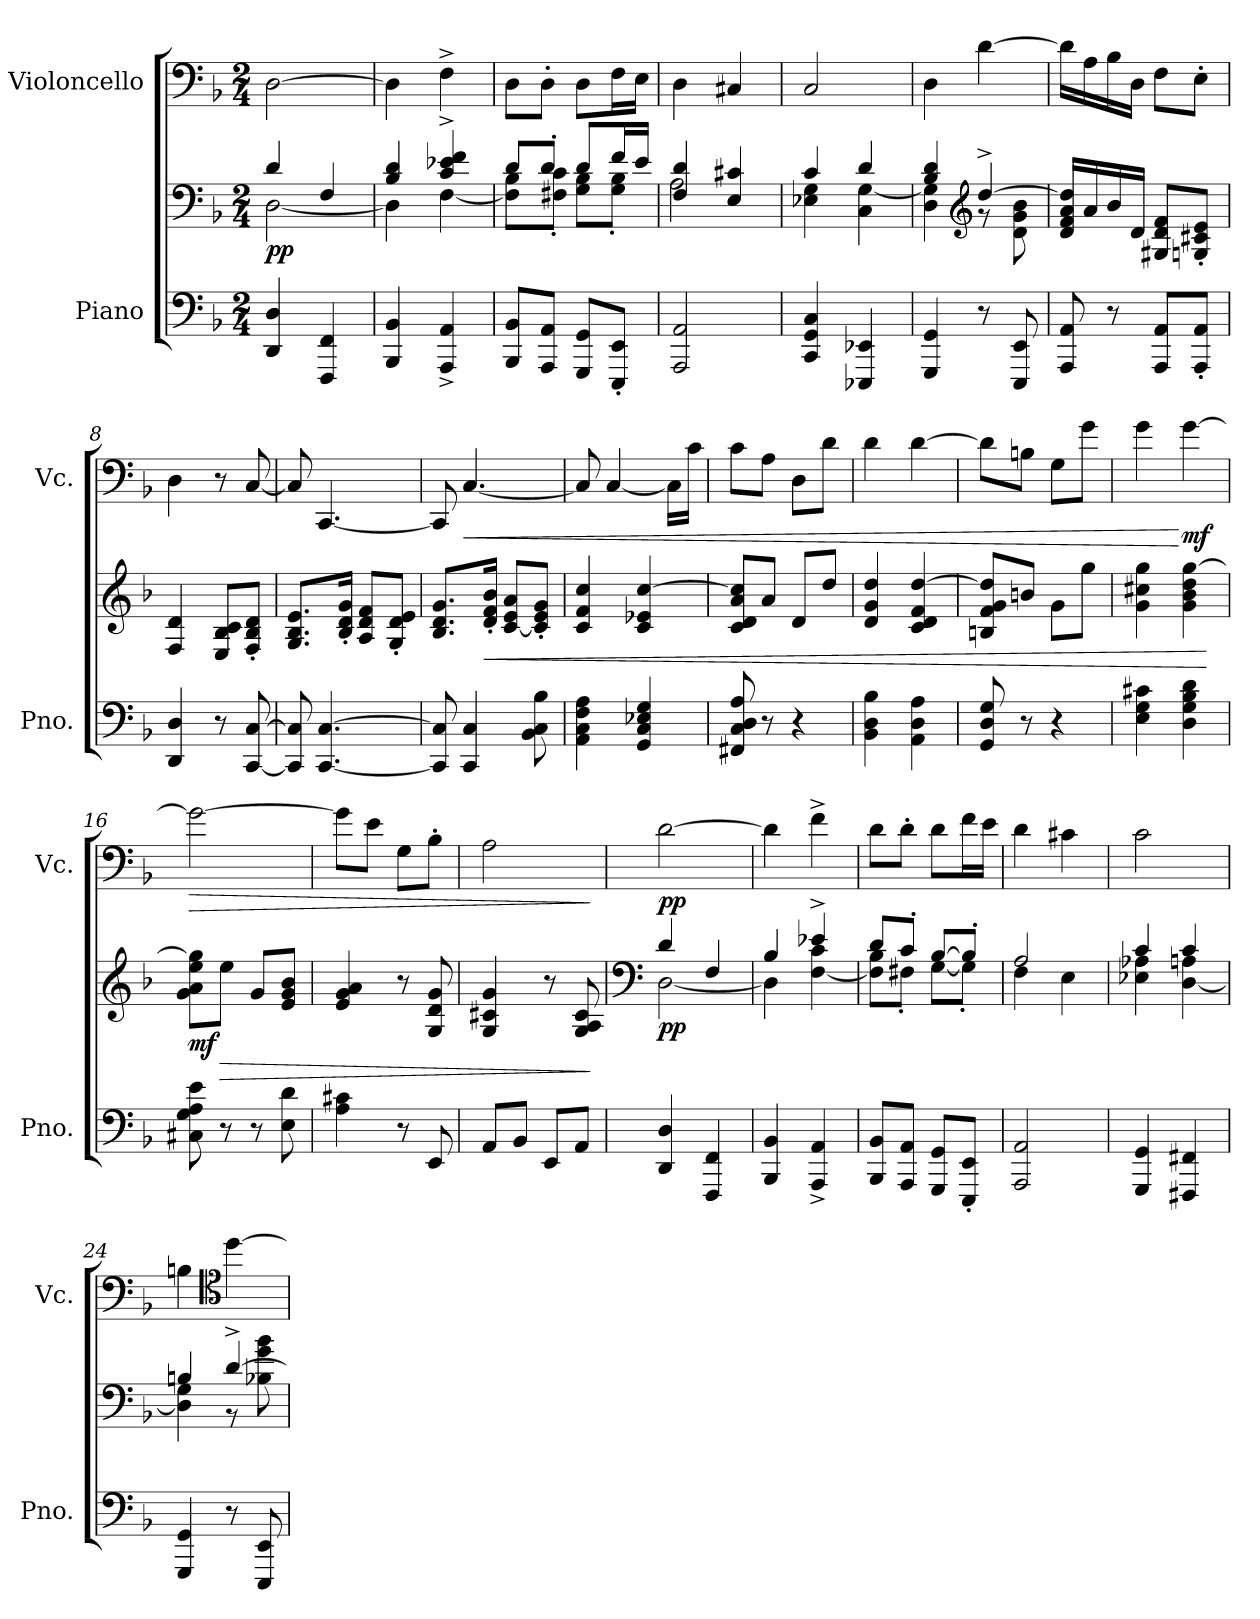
**kern	**kern	**dynam	**kern	**dynam
*part2	*part2	*part2	*part1	*part1
*staff3	*staff2	*staff2/3	*staff1	*staff1
*I"Piano	*	*	*I"Violoncello	*
*I'Pno.	*	*	*I'Vc.	*
*clefF4	*clefF4	*	*clefF4	*
*k[b-]	*k[b-]	*	*k[b-]	*
*M2/4	*M2/4	*	*M2/4	*
*MM29	*MM29	*	*MM29	*
=1	=1	=1	=1	=1
*	*^	*	*	*
!	!	!	!LO:DY:b	!	!LO:DY:b
4DD/ 4D/	4d/	[2D\	pp	[2D\	other-dynamics
4FFF/ 4FF/	4F/	.	.	.	.
=2	=2	=2	=2	=2	=2
4BBB-/ 4BB-/	4B-/ 4d/	4D\]	.	4D\]	.
4AAA/^ 4AA/^	4c/^ 4e-X/^ 4f/^	[4F\	.	4F^\	.
=3	=3	=3	=3	=3	=3
8BBB-/ 8BB-/L	8d/L	8F\] 8B-\L	.	8D\L	.
8AAA/ 8AA/J	8d'/J	8F#X\' 8c\'J	.	8D'\J	.
8GGG/ 8GG/L	8d/L	8G\ 8B-\L	.	8D\L	.
8EEE/' 8EE/'J	16f/L	8G\' 8B-\'J	.	16F\L	.
.	16e/JJ	.	.	16E\JJ	.
=4	=4	=4	=4	=4	=4
2AAA/ 2AA/	4F/ 4d/	2A\	.	4D\	.
.	4E/ 4c#X/	.	.	4C#X/	.
=5	=5	=5	=5	=5	=5
4CC/ 4GG/ 4C/	4c/	4E-X\ 4G\	.	2C/	.
4EEE-X/ 4EE-X/	4d/	4C\ [4G\	.	.	.
=6	=6	=6	=6	=6	=6
4GGG/ 4GG/	4B-/ 4d/	4D\ 4G\]	.	4D\	.
*	*clefG2	*	*	*	*
8r	[4dd^/	8r	.	[4d\	.
8EEE/ 8EE/	.	8d\ 8g\ 8b-\	.	.	.
*	*v	*v	*	*	*
!!LO:LB:g=z
=7	=7	=7	=7	=7
8AAA/ 8AA/	16d/ 16f/ 16a/ 16dd/]LL	.	16d\LL]	.
.	16a/	.	16A\	.
8r	16b-/	.	16B-\	.
.	16d/JJ	.	16D\JJ	.
8AAA/ 8AA/L	8G#X/ 8d/ 8f/L	.	8F\L	.
8AAA/' 8AA/'J	8Gn/' 8c#X/' 8e/'J	.	8E'\J	.
=8	=8	=8	=8	=8
4DD/ 4D/	4F/ 4d/	.	4D\	.
8r	8E/ 8B-/ 8c/L	.	8r	.
[8CC/ [8C/	8F/' 8B-/' 8d/'J	.	[8C/	.
=9	=9	=9	=9	=9
8CC/] 8C/]	8.G/ 8.B-/ 8.e/L	.	8C/]	.
[4.CC/ [4.C/	.	.	[4.CC/	.
.	16B-/' 16d/' 16g/'Jk	.	.	.
.	8A/ 8d/ 8f/L	.	.	.
.	8G/' 8d/' 8e/'J	.	.	.
=10	=10	=10	=10	=10
8CC/] 8C/]	8.B-/ 8.d/ 8.g/L	.	8CC/]	.
!	!	!	!	!LO:HP:b
4CC/ 4C/	.	.	[4.C/	<
!	!	!LO:HP:b	!	!
.	16d/' 16f/' 16b-/'Jk	<	.	.
.	[8c/ 8e/ 8a/L	.	.	.
8BB-\ 8C\ 8B-\	8c/]' 8e/' 8g/'J	.	.	.
=11	=11	=11	=11	=11
4AA\ 4C\ 4F\ 4A\	4c/ 4f/ 4cc/	.	8C/]	.
.	.	.	[4C/	.
4GG/ 4C/ 4E-X/ 4G/	4c/ 4e-X/ [4cc/	.	.	.
.	.	.	16C\LL]	.
.	.	.	16c\JJ	.
=12	=12	=12	=12	=12
8FF#X/ 8C/ 8D/ 8A/	8c/ 8d/ 8a/ 8cc/]L	.	8c\L	.
8r	8a/J	.	8A\J	.
4r	8d/L	.	8D\L	.
.	8dd/J	.	8d\J	.
!!LO:LB:g=z
=13	=13	=13	=13	=13
4BB-\ 4D\ 4B-\	4d/ 4g/ 4dd/	.	4d\	.
4AA\ 4D\ 4A\	4c/ 4d/ 4f/ [4dd/	.	[4d\	.
=14	=14	=14	=14	=14
8GG/ 8D/ 8G/	8Bn/ 8f/ 8g/ 8dd/]L	.	8d\L]	.
8r	8bn/J	.	8Bn\J	.
4r	8g\L	.	8G\L	.
.	8gg\J	.	8g\J	.
=15	=15	=15	=15	=15
4E\ 4G\ 4c#X\	4g\ 4cc#X\ 4gg\	.	4g\	.
!	!	!	!	!LO:DY:n=1:b
4D\ 4G\ 4B-\ 4d\	4g\ 4b-\ 4dd\ [4gg\	.	[4g\	[ mf
.	.	[	.	.
=16	=16	=16	=16	=16
!	!	!LO:DY:b	!	!LO:HP:b
8C#X\ 8G\ 8A\ 8e\	8g\ 8a\ 8ee\ 8gg\]L	mf	2g\_	>
!	!	!LO:HP:b	!	!
8r	8ee\J	>	.	.
8r	8g/L	.	.	.
8E\ 8d\	8e/ 8g/ 8b-/J	.	.	.
=17	=17	=17	=17	=17
4A\ 4c#X\	4e/ 4g/ 4a/	.	8g\L]	.
.	.	.	8e\J	.
8r	8r	.	8G\L	.
8EE/	8G/ 8d/ 8g/	.	8B-'\J	.
=18	=18	=18	=18	=18
8AA/L	4G/ 4c#X/ 4g/	.	2A\	.
8BB-/J	.	.	.	.
8EE/L	8r	.	.	.
8AA/J	8G/ 8A/ 8c#/	.	.	.
.	.	]	.	]
=19	=19	=19	=19	=19
*	*clefF4	*	*	*
*	*^	*	*	*
!	!	!	!LO:DY:b	!	!LO:DY:b
4DD/ 4D/	4d/	[2D\	pp	[2d\	pp
4FFF/ 4FF/	4F/	.	.	.	.
=20	=20	=20	=20	=20	=20
4BBB-/ 4BB-/	4B-/	4D\]	.	4d\]	.
4AAA/^ 4AA/^	4e-X^/	[4F\ 4c\	.	4f^\	.
!!LO:PB:g=z
=21	=21	=21	=21	=21	=21
8BBB-/ 8BB-/L	8d/L	8F\] 8B-\L	.	8d\L	.
8AAA/ 8AA/J	8c'/J	8F#X'\J	.	8d'\J	.
8GGG/ 8GG/L	[8B-/L	[8G\L	.	8d\L	.
8EEE/' 8EE/'J	8B-'/J]	8G'\J]	.	16f\L	.
.	.	.	.	16e\JJ	.
=22	=22	=22	=22	=22	=22
2AAA/ 2AA/	2A/	4F\	.	4d\	.
.	.	4E\	.	4c#X\	.
=23	=23	=23	=23	=23	=23
4GGG/ 4GG/	4c/	4E-X\ 4A-X\	.	2c\	.
4FFF#X/ 4FF#X/	4c/	[4D\ 4An\	.	.	.
=24	=24	=24	=24	=24	=24
4GGG/ 4GG/	4Bn/	4D\] 4G\	.	4Bn\	.
*	*	*	*	*clefC4	*
8r	[4d^/	8r	.	[4dd\	.
8EEE/ 8EE/	.	8B-X\ 8g\ 8b-\	.	.	.
*	*v	*v	*	*	*
=	=	=	=	=
*-	*-	*-	*-	*-
